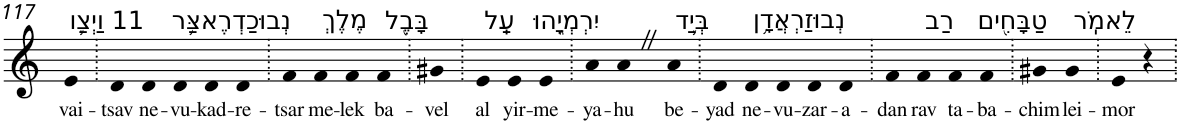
**kern	**text
*part1	*part1
*staff1	*staff1
*I"Piano	*
*I'Pno	*
!!LO:PB:g=z
*clefG2	*
*k[]	*
=117	=117
!LO:TX:a:t=11 וַיְצַ֛ו	!
!	!LO:LY:b
4e	vai-
=118.	=118.
!	!LO:LY:b
4d	-tsav
!LO:TX:a:t=נְבוּכַדְרֶאצַּ֥ר	!
!	!LO:LY:b
4d	ne-
!	!LO:LY:b
4d	-vu-
!	!LO:LY:b
4d	-kad-
!	!LO:LY:b
4d	-re-
=119.	=119.
!	!LO:LY:b
4f	-tsar
!LO:TX:a:t=מֶלֶךְ	!
!	!LO:LY:b
4f	me-
!	!LO:LY:b
4f	-lek
!LO:TX:a:t=בָּבֶ֖ל	!
!	!LO:LY:b
4f	ba-
=120.	=120.
!	!LO:LY:b
4g#X	-vel
=121.	=121.
!LO:TX:a:t=עַֽל	!
!	!LO:LY:b
4e	al
!LO:TX:a:t=יִרְמְיָ֑הוּ	!
!	!LO:LY:b
4e	yir-
!	!LO:LY:b
4e	-me-
=122.	=122.
!	!LO:LY:b
4a	-ya-
!	!LO:LY:b
4aZ	-hu
!LO:TX:a:t=בְּיַ֛ד	!
!	!LO:LY:b
4a	be-
=123.	=123.
!	!LO:LY:b
4d	-yad
!LO:TX:a:t=נְבוּזַרְאֲדָ֥ן	!
!	!LO:LY:b
4d	ne-
!	!LO:LY:b
4d	-vu-
!	!LO:LY:b
4d	-zar-
!	!LO:LY:b
4d	-a-
=124.	=124.
!	!LO:LY:b
4f	-dan
!LO:TX:a:t=רַב	!
!	!LO:LY:b
4f	rav
!LO:TX:a:t=טַבָּחִ֖ים	!
!	!LO:LY:b
4f	ta-
!	!LO:LY:b
4f	-ba-
=125.	=125.
!	!LO:LY:b
4g#X	-chim
!LO:TX:a:t=לֵאמֹֽר	!
!	!LO:LY:b
4g#	lei-
=126.	=126.
!	!LO:LY:b
4e	-mor
4r	.
=.	=.
*-	*-
